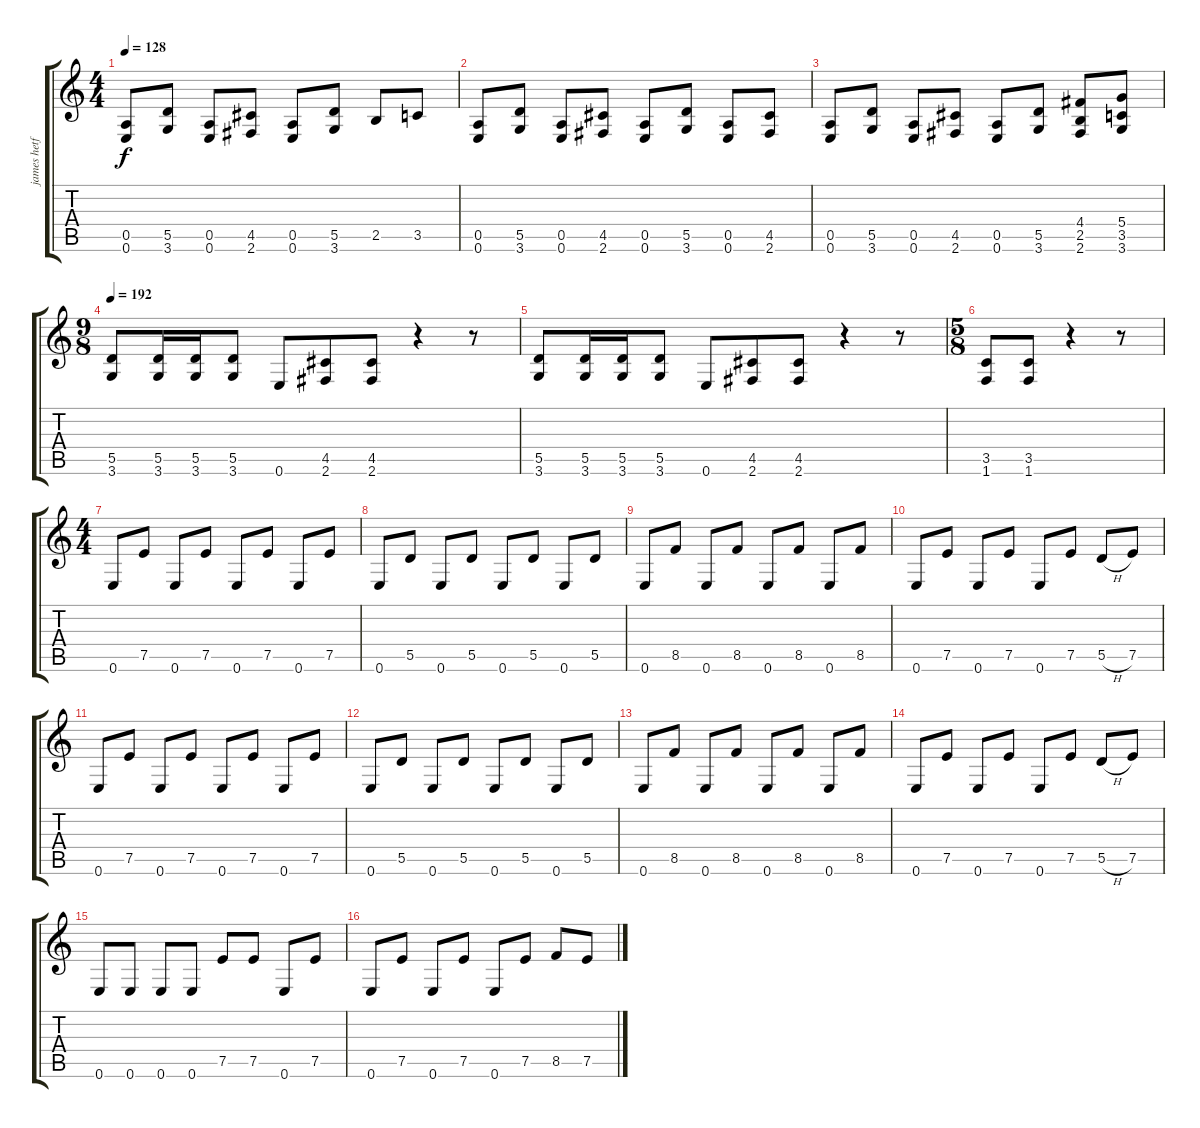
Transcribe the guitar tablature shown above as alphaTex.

\track ("james hetfield" "james hetf") {instrument overdrivenguitar}
\staff {score tabs}
\tuning (E4 B3 G3 D3 A2 E2) {hide}
\ts (4 4)
\tempo 128
\clef g2
\ks c
(0.5 0.6).8{dy f} (5.5 3.6).8 (0.5 0.6).8 (4.5 2.6).8 (0.5 0.6).8 (5.5 3.6).8 2.5.8 3.5.8 |
(0.5 0.6).8 (5.5 3.6).8 (0.5 0.6).8 (4.5 2.6).8 (0.5 0.6).8 (5.5 3.6).8 (0.5 0.6).8 (4.5 2.6).8 |
(0.5 0.6).8 (5.5 3.6).8 (0.5 0.6).8 (4.5 2.6).8 (0.5 0.6).8 (5.5 3.6).8 (4.4 2.5 2.6).8 (5.4 3.5 3.6).8 |
\ts (9 8)
\tempo 192
(5.5 3.6).8 (5.5 3.6).16 (5.5 3.6).16 (5.5 3.6).8 0.6.8 (4.5 2.6).8 (4.5 2.6).8 r.4 r.8 |
(5.5 3.6).8 (5.5 3.6).16 (5.5 3.6).16 (5.5 3.6).8 0.6.8 (4.5 2.6).8 (4.5 2.6).8 r.4 r.8 |
\ts (5 8)
(3.5 1.6).8 (3.5 1.6).8 r.4 r.8 |
\ts (4 4)
0.6.8 7.5.8 0.6.8 7.5.8 0.6.8 7.5.8 0.6.8 7.5.8 |
0.6.8 5.5.8 0.6.8 5.5.8 0.6.8 5.5.8 0.6.8 5.5.8 |
0.6.8 8.5.8 0.6.8 8.5.8 0.6.8 8.5.8 0.6.8 8.5.8 |
0.6.8 7.5.8 0.6.8 7.5.8 0.6.8 7.5.8 5.5{h}.8 7.5.8 |
0.6.8 7.5.8 0.6.8 7.5.8 0.6.8 7.5.8 0.6.8 7.5.8 |
0.6.8 5.5.8 0.6.8 5.5.8 0.6.8 5.5.8 0.6.8 5.5.8 |
0.6.8 8.5.8 0.6.8 8.5.8 0.6.8 8.5.8 0.6.8 8.5.8 |
0.6.8 7.5.8 0.6.8 7.5.8 0.6.8 7.5.8 5.5{h}.8 7.5.8 |
0.6.8 0.6.8 0.6.8 0.6.8 7.5.8 7.5.8 0.6.8 7.5.8 |
0.6.8 7.5.8 0.6.8 7.5.8 0.6.8 7.5.8 8.5.8 7.5.8
